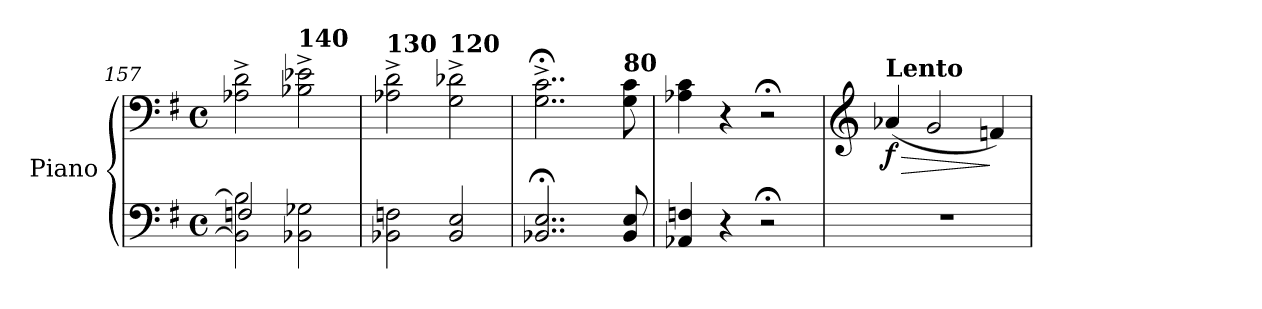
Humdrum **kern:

**kern	**kern	**dynam
*part1	*part1	*part1
*staff2	*staff1	*staff1/2
*I"Piano	*	*
*I'Pno.	*	*
*clefF4	*clefF4	*
*k[f#]	*k[f#]	*
*M4/4	*M4/4	*
*met(c)	*met(c)	*
=157	=157	=157
*^	*	*
2BB-\] 2B-\]	2Fn/	2A-X\^ 2d\^	.
!	!	!LO:TX:a:B:t=140	!
2BB-X\ 2G-X\	2ryy	2B-X\^ 2e-X\^	.
=158	=158	=158	=158
!	!	!LO:TX:a:B:t=130	!
*v	*v	*	*
2BB-X\ 2Fn\	2A-X\^ 2d\^	.
!	!LO:TX:a:B:t=120	!
2BB-/ 2E/	2G\^ 2d-X\^	.
!!LO:LB:g=z
=159	=159	=159
2..BB-X/;< 2..E/;<	2..G\;<^ 2..c\;<^	.
!	!LO:TX:a:B:t=80	!
8BB-/ 8E/	8G\ 8c\	.
=160	=160	=160
4AA-X/ 4Fn/	4A-X\ 4c\	.
4r	4r	.
2r;<	2r;<	.
=161	=161	=161
*	*clefG2	*
!	!LO:TX:a:B:t=Lento	!
!	!	!LO:HP:b
!	!	!LO:DY:n=1:b
1r	(4a-X/	> f
.	2g/	.
.	4fn/)	]
=	=	=
*-	*-	*-
